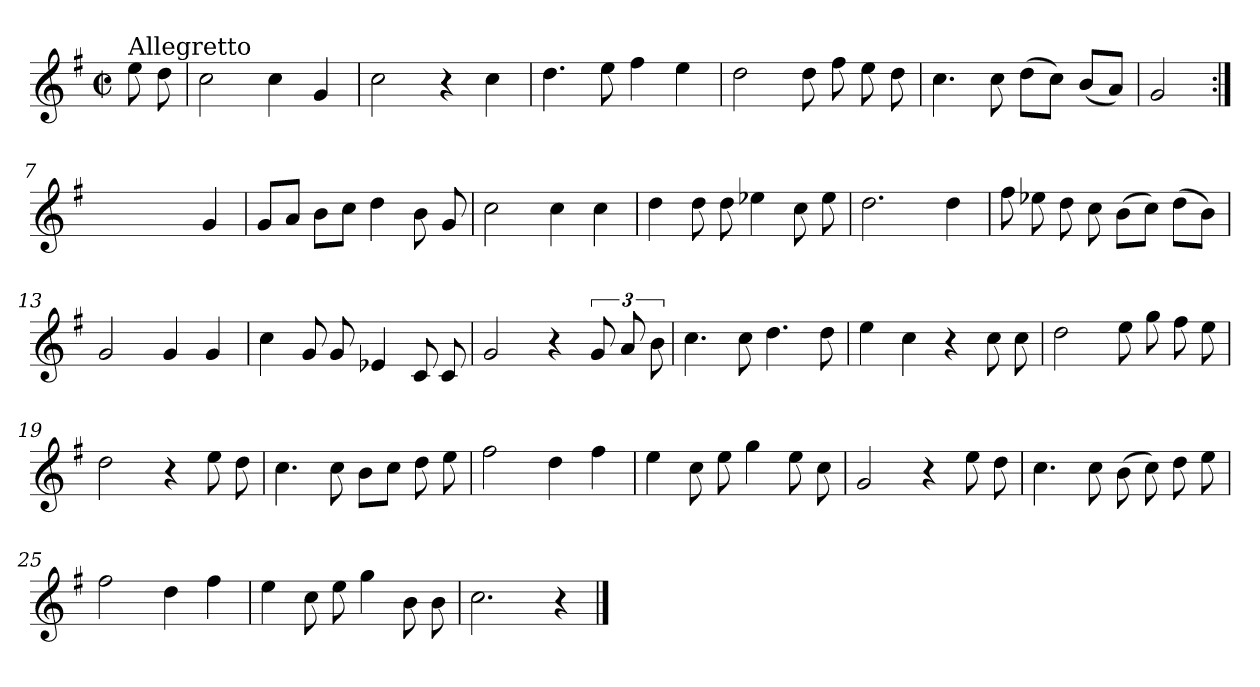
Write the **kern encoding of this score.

**kern
*part1
*staff1
*clefG2
*k[f#]
*G:
*M2/2
*met(c|)
=
!LO:TX:a:t=Allegretto
8ee\
8dd\
=1
2cc\
4cc\
4g/
=2
2cc\
4r
4cc\
=3
4.dd\
8ee\
4ff#\
4ee\
=4
2dd\
8dd\
8ff#\
8ee\
8dd\
=5
4.cc\
8cc\
(>8dd\L
8cc\J)
(<8b/L
8a/J)
!!LO:LB:g=z
=6
2g/
=7:|!
2ryy
4ryy
4g/
=8
8g/L
8a/J
8b\L
8cc\J
4dd\
8b\
8g/
=9
2cc\
4cc\
4cc\
=10
4dd\
8dd\
8dd\
4ee-X\
8cc\
8ee-\
=11
2.dd\
4dd\
!!LO:LB:g=z
=12
8ff#\
8ee-X\
8dd\
8cc\
(>8b\L
8cc\J)
(>8dd\L
8b\J)
=13
2g/
4g/
4g/
=14
4cc\
8g/
8g/
4e-X/
8c/
8c/
=15
2g/
4r
12g/
12a/
12b\
=16
4.cc\
8cc\
4.dd\
8dd\
!!LO:LB:g=z
=17
4ee\
4cc\
4r
8cc\
8cc\
=18
2dd\
8ee\
8gg\
8ff#\
8ee\
=19
2dd\
4r
8ee\
8dd\
=20
4.cc\
8cc\
8b\L
8cc\J
8dd\
8ee\
=21
2ff#\
4dd\
4ff#\
=22
4ee\
8cc\
8ee\
4gg\
8ee\
8cc\
!!LO:LB:g=z
=23
2g/
4r
8ee\
8dd\
=24
4.cc\
8cc\
(>8b\
8cc\)
8dd\
8ee\
=25
2ff#\
4dd\
4ff#\
=26
4ee\
8cc\
8ee\
4gg\
8b\
8b\
=27
2.cc\
4r
==
*-
